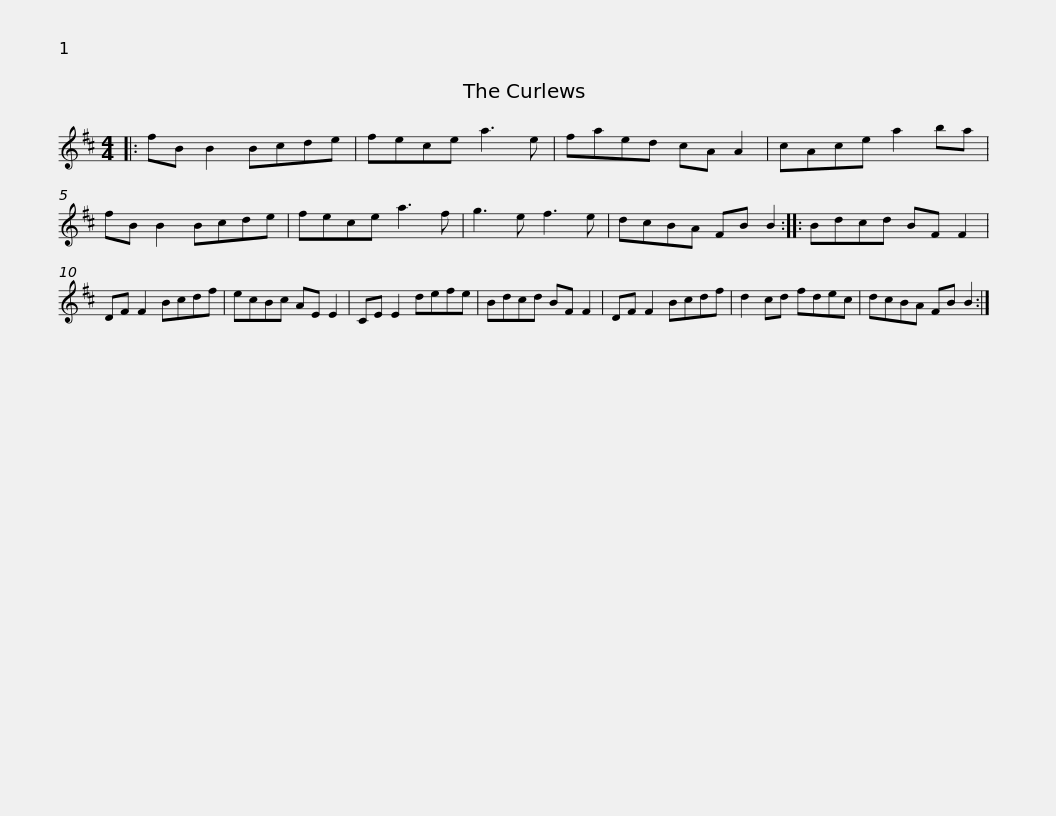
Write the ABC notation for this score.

X:1
L:1/8
M:4/4
I:linebreak $
K:Bmin
V:1 treble
V:1
|: fB B2 Bcde | fece a3 e | faed cA A2 | cAce a2 ba | fB B2 Bcde | %5
 fece a3 f |$ g3 e f3 e | dcBA FB B2 :: Bdcd BF F2 | DF F2 Bcdf | %10
 ecBc AE E2 | CE E2 defe |$ Bdcd BF F2 | DF F2 Bcdf | d2 cd fdec | %15
 dcBA FB B2 :| %16
